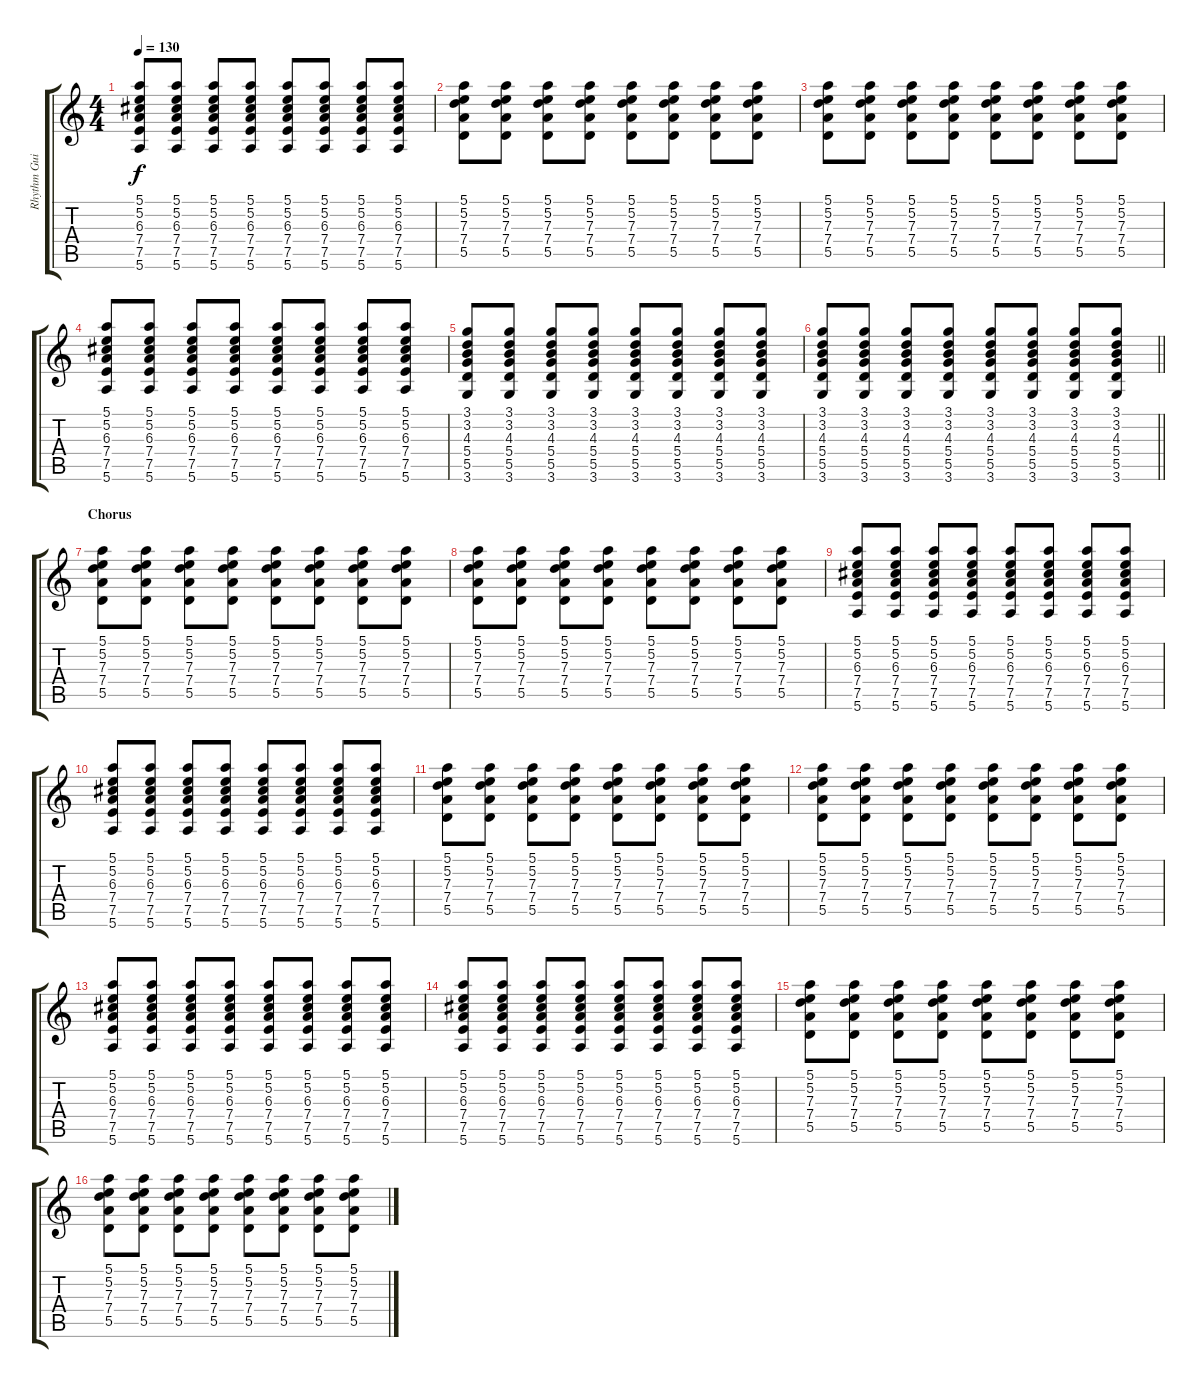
\track ("Rhythm Guitar" "Rhythm Gui") {instrument acousticguitarsteel}
\staff {score tabs}
\tuning (E4 B3 G3 D3 A2 E2) {hide}
\ts (4 4)
\tempo 130
\clef g2
\ks c
(5.1 5.2 6.3 7.4 7.5 5.6).8{dy f} (5.1 5.2 6.3 7.4 7.5 5.6).8 (5.1 5.2 6.3 7.4 7.5 5.6).8 (5.1 5.2 6.3 7.4 7.5 5.6).8 (5.1 5.2 6.3 7.4 7.5 5.6).8 (5.1 5.2 6.3 7.4 7.5 5.6).8 (5.1 5.2 6.3 7.4 7.5 5.6).8 (5.1 5.2 6.3 7.4 7.5 5.6).8 |
(5.1 5.2 7.3 7.4 5.5).8 (5.1 5.2 7.3 7.4 5.5).8 (5.1 5.2 7.3 7.4 5.5).8 (5.1 5.2 7.3 7.4 5.5).8 (5.1 5.2 7.3 7.4 5.5).8 (5.1 5.2 7.3 7.4 5.5).8 (5.1 5.2 7.3 7.4 5.5).8 (5.1 5.2 7.3 7.4 5.5).8 |
(5.1 5.2 7.3 7.4 5.5).8 (5.1 5.2 7.3 7.4 5.5).8 (5.1 5.2 7.3 7.4 5.5).8 (5.1 5.2 7.3 7.4 5.5).8 (5.1 5.2 7.3 7.4 5.5).8 (5.1 5.2 7.3 7.4 5.5).8 (5.1 5.2 7.3 7.4 5.5).8 (5.1 5.2 7.3 7.4 5.5).8 |
(5.1 5.2 6.3 7.4 7.5 5.6).8 (5.1 5.2 6.3 7.4 7.5 5.6).8 (5.1 5.2 6.3 7.4 7.5 5.6).8 (5.1 5.2 6.3 7.4 7.5 5.6).8 (5.1 5.2 6.3 7.4 7.5 5.6).8 (5.1 5.2 6.3 7.4 7.5 5.6).8 (5.1 5.2 6.3 7.4 7.5 5.6).8 (5.1 5.2 6.3 7.4 7.5 5.6).8 |
(3.1 3.2 4.3 5.4 5.5 3.6).8 (3.1 3.2 4.3 5.4 5.5 3.6).8 (3.1 3.2 4.3 5.4 5.5 3.6).8 (3.1 3.2 4.3 5.4 5.5 3.6).8 (3.1 3.2 4.3 5.4 5.5 3.6).8 (3.1 3.2 4.3 5.4 5.5 3.6).8 (3.1 3.2 4.3 5.4 5.5 3.6).8 (3.1 3.2 4.3 5.4 5.5 3.6).8 |
\barLineRight lightlight
(3.1 3.2 4.3 5.4 5.5 3.6).8 (3.1 3.2 4.3 5.4 5.5 3.6).8 (3.1 3.2 4.3 5.4 5.5 3.6).8 (3.1 3.2 4.3 5.4 5.5 3.6).8 (3.1 3.2 4.3 5.4 5.5 3.6).8 (3.1 3.2 4.3 5.4 5.5 3.6).8 (3.1 3.2 4.3 5.4 5.5 3.6).8 (3.1 3.2 4.3 5.4 5.5 3.6).8 |
\section ("" "Chorus")
(5.1 5.2 7.3 7.4 5.5).8 (5.1 5.2 7.3 7.4 5.5).8 (5.1 5.2 7.3 7.4 5.5).8 (5.1 5.2 7.3 7.4 5.5).8 (5.1 5.2 7.3 7.4 5.5).8 (5.1 5.2 7.3 7.4 5.5).8 (5.1 5.2 7.3 7.4 5.5).8 (5.1 5.2 7.3 7.4 5.5).8 |
(5.1 5.2 7.3 7.4 5.5).8 (5.1 5.2 7.3 7.4 5.5).8 (5.1 5.2 7.3 7.4 5.5).8 (5.1 5.2 7.3 7.4 5.5).8 (5.1 5.2 7.3 7.4 5.5).8 (5.1 5.2 7.3 7.4 5.5).8 (5.1 5.2 7.3 7.4 5.5).8 (5.1 5.2 7.3 7.4 5.5).8 |
(5.1 5.2 6.3 7.4 7.5 5.6).8 (5.1 5.2 6.3 7.4 7.5 5.6).8 (5.1 5.2 6.3 7.4 7.5 5.6).8 (5.1 5.2 6.3 7.4 7.5 5.6).8 (5.1 5.2 6.3 7.4 7.5 5.6).8 (5.1 5.2 6.3 7.4 7.5 5.6).8 (5.1 5.2 6.3 7.4 7.5 5.6).8 (5.1 5.2 6.3 7.4 7.5 5.6).8 |
(5.1 5.2 6.3 7.4 7.5 5.6).8 (5.1 5.2 6.3 7.4 7.5 5.6).8 (5.1 5.2 6.3 7.4 7.5 5.6).8 (5.1 5.2 6.3 7.4 7.5 5.6).8 (5.1 5.2 6.3 7.4 7.5 5.6).8 (5.1 5.2 6.3 7.4 7.5 5.6).8 (5.1 5.2 6.3 7.4 7.5 5.6).8 (5.1 5.2 6.3 7.4 7.5 5.6).8 |
(5.1 5.2 7.3 7.4 5.5).8 (5.1 5.2 7.3 7.4 5.5).8 (5.1 5.2 7.3 7.4 5.5).8 (5.1 5.2 7.3 7.4 5.5).8 (5.1 5.2 7.3 7.4 5.5).8 (5.1 5.2 7.3 7.4 5.5).8 (5.1 5.2 7.3 7.4 5.5).8 (5.1 5.2 7.3 7.4 5.5).8 |
(5.1 5.2 7.3 7.4 5.5).8 (5.1 5.2 7.3 7.4 5.5).8 (5.1 5.2 7.3 7.4 5.5).8 (5.1 5.2 7.3 7.4 5.5).8 (5.1 5.2 7.3 7.4 5.5).8 (5.1 5.2 7.3 7.4 5.5).8 (5.1 5.2 7.3 7.4 5.5).8 (5.1 5.2 7.3 7.4 5.5).8 |
(5.1 5.2 6.3 7.4 7.5 5.6).8 (5.1 5.2 6.3 7.4 7.5 5.6).8 (5.1 5.2 6.3 7.4 7.5 5.6).8 (5.1 5.2 6.3 7.4 7.5 5.6).8 (5.1 5.2 6.3 7.4 7.5 5.6).8 (5.1 5.2 6.3 7.4 7.5 5.6).8 (5.1 5.2 6.3 7.4 7.5 5.6).8 (5.1 5.2 6.3 7.4 7.5 5.6).8 |
(5.1 5.2 6.3 7.4 7.5 5.6).8 (5.1 5.2 6.3 7.4 7.5 5.6).8 (5.1 5.2 6.3 7.4 7.5 5.6).8 (5.1 5.2 6.3 7.4 7.5 5.6).8 (5.1 5.2 6.3 7.4 7.5 5.6).8 (5.1 5.2 6.3 7.4 7.5 5.6).8 (5.1 5.2 6.3 7.4 7.5 5.6).8 (5.1 5.2 6.3 7.4 7.5 5.6).8 |
(5.1 5.2 7.3 7.4 5.5).8 (5.1 5.2 7.3 7.4 5.5).8 (5.1 5.2 7.3 7.4 5.5).8 (5.1 5.2 7.3 7.4 5.5).8 (5.1 5.2 7.3 7.4 5.5).8 (5.1 5.2 7.3 7.4 5.5).8 (5.1 5.2 7.3 7.4 5.5).8 (5.1 5.2 7.3 7.4 5.5).8 |
(5.1 5.2 7.3 7.4 5.5).8 (5.1 5.2 7.3 7.4 5.5).8 (5.1 5.2 7.3 7.4 5.5).8 (5.1 5.2 7.3 7.4 5.5).8 (5.1 5.2 7.3 7.4 5.5).8 (5.1 5.2 7.3 7.4 5.5).8 (5.1 5.2 7.3 7.4 5.5).8 (5.1 5.2 7.3 7.4 5.5).8
